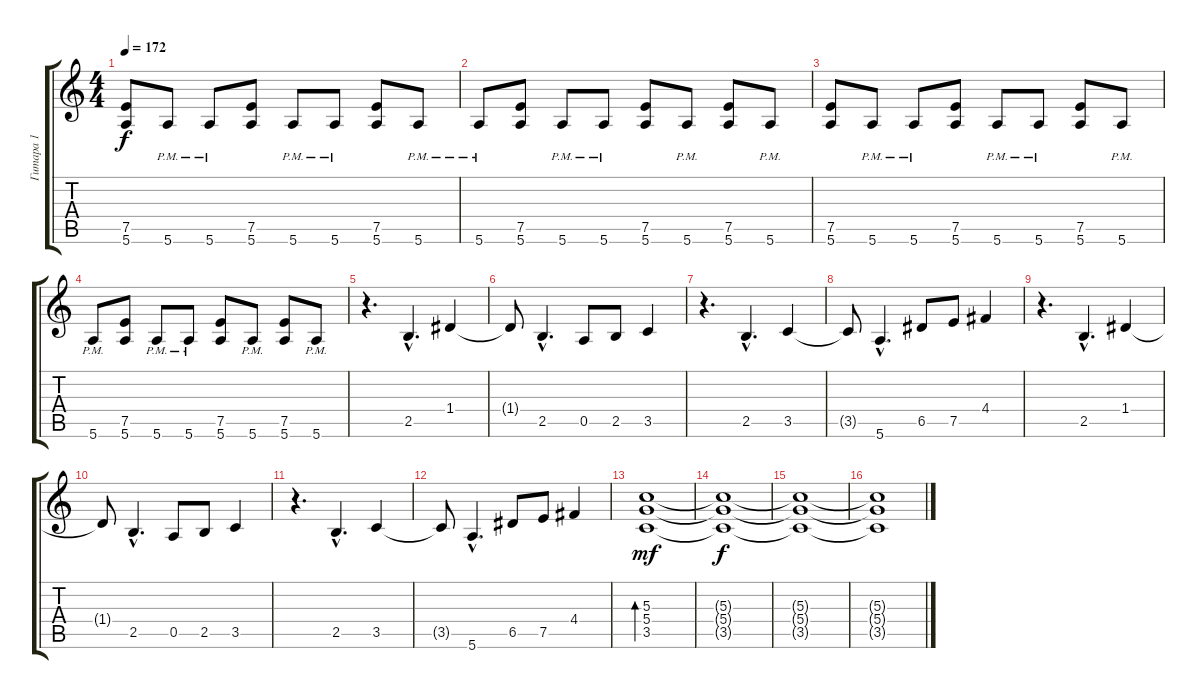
\track ("Гитара 1" "Гитара 1") {instrument distortionguitar}
\staff {score tabs}
\tuning (E4 B3 G3 D3 A2 E2) {hide}
\ts (4 4)
\tempo 172
\clef g2
\ks c
(7.5 5.6).8{dy f volume 10 balance 8} 5.6{pm}.8 5.6{pm}.8 (7.5 5.6).8 5.6{pm}.8 5.6{pm}.8 (7.5 5.6).8 5.6{pm}.8 |
5.6{pm}.8 (7.5 5.6).8 5.6{pm}.8 5.6{pm}.8 (7.5 5.6).8 5.6{pm}.8 (7.5 5.6).8 5.6{pm}.8 |
(7.5 5.6).8 5.6{pm}.8 5.6{pm}.8 (7.5 5.6).8 5.6{pm}.8 5.6{pm}.8 (7.5 5.6).8 5.6{pm}.8 |
5.6{pm}.8 (7.5 5.6).8 5.6{pm}.8 5.6{pm}.8 (7.5 5.6).8 5.6{pm}.8 (7.5 5.6).8 5.6{pm}.8 |
r.4{d volume 13 balance 4} 2.5{hac}.4{d} 1.4.4 |
1.4{t}.8 2.5{hac}.4{d} 0.5.8 2.5.8 3.5.4 |
r.4{d} 2.5{hac}.4{d} 3.5.4 |
3.5{t}.8 5.6{hac}.4{d} 6.5.8 7.5.8 4.4.4 |
r.4{d} 2.5{hac}.4{d} 1.4.4 |
1.4{t}.8 2.5{hac}.4{d} 0.5.8 2.5.8 3.5.4 |
r.4{d} 2.5{hac}.4{d} 3.5.4 |
3.5{t}.8 5.6{hac}.4{d} 6.5.8 7.5.8 4.4.4 |
\section ("" "")
(5.3 5.4 3.5).1{bd 240 dy mf volume 7 balance 8} |
(5.3{t} 5.4{t} 3.5{t}).1{dy f} |
(5.3{t} 5.4{t} 3.5{t}).1 |
(5.3{t} 5.4{t} 3.5{t}).1
